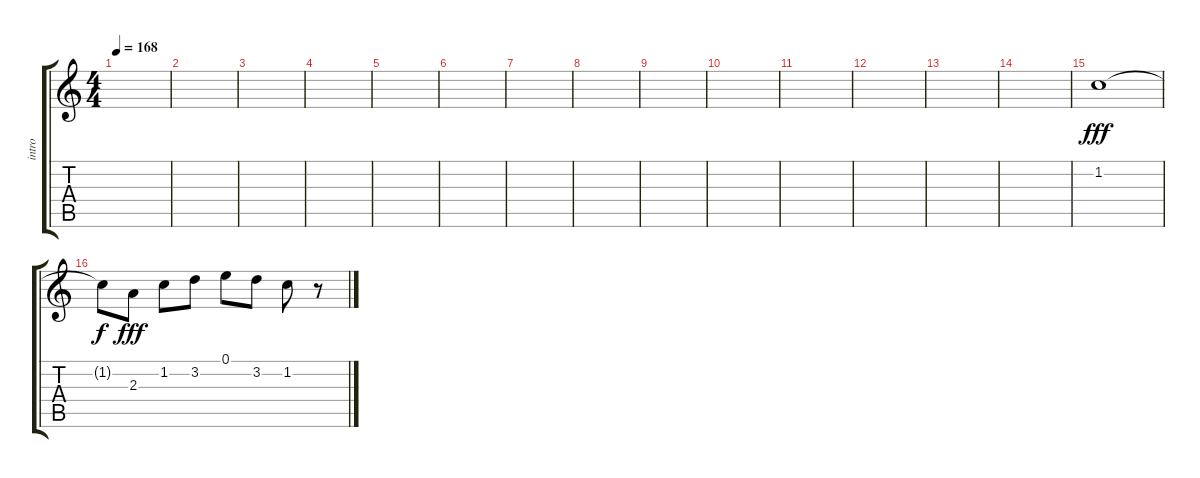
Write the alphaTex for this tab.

\track ("intro" "intro") {instrument overdrivenguitar}
\staff {score tabs}
\tuning (E4 B3 G3 D3 A2 E2) {hide}
\ts (4 4)
\tempo 168
\clef g2
\ks c
|
|
|
|
|
|
|
|
|
|
|
|
|
|
1.2.1{dy fff volume 16} |
1.2{t}.8{dy f} 2.3.8{dy fff} 1.2.8 3.2.8 0.1.8 3.2.8 1.2.8 r.8
